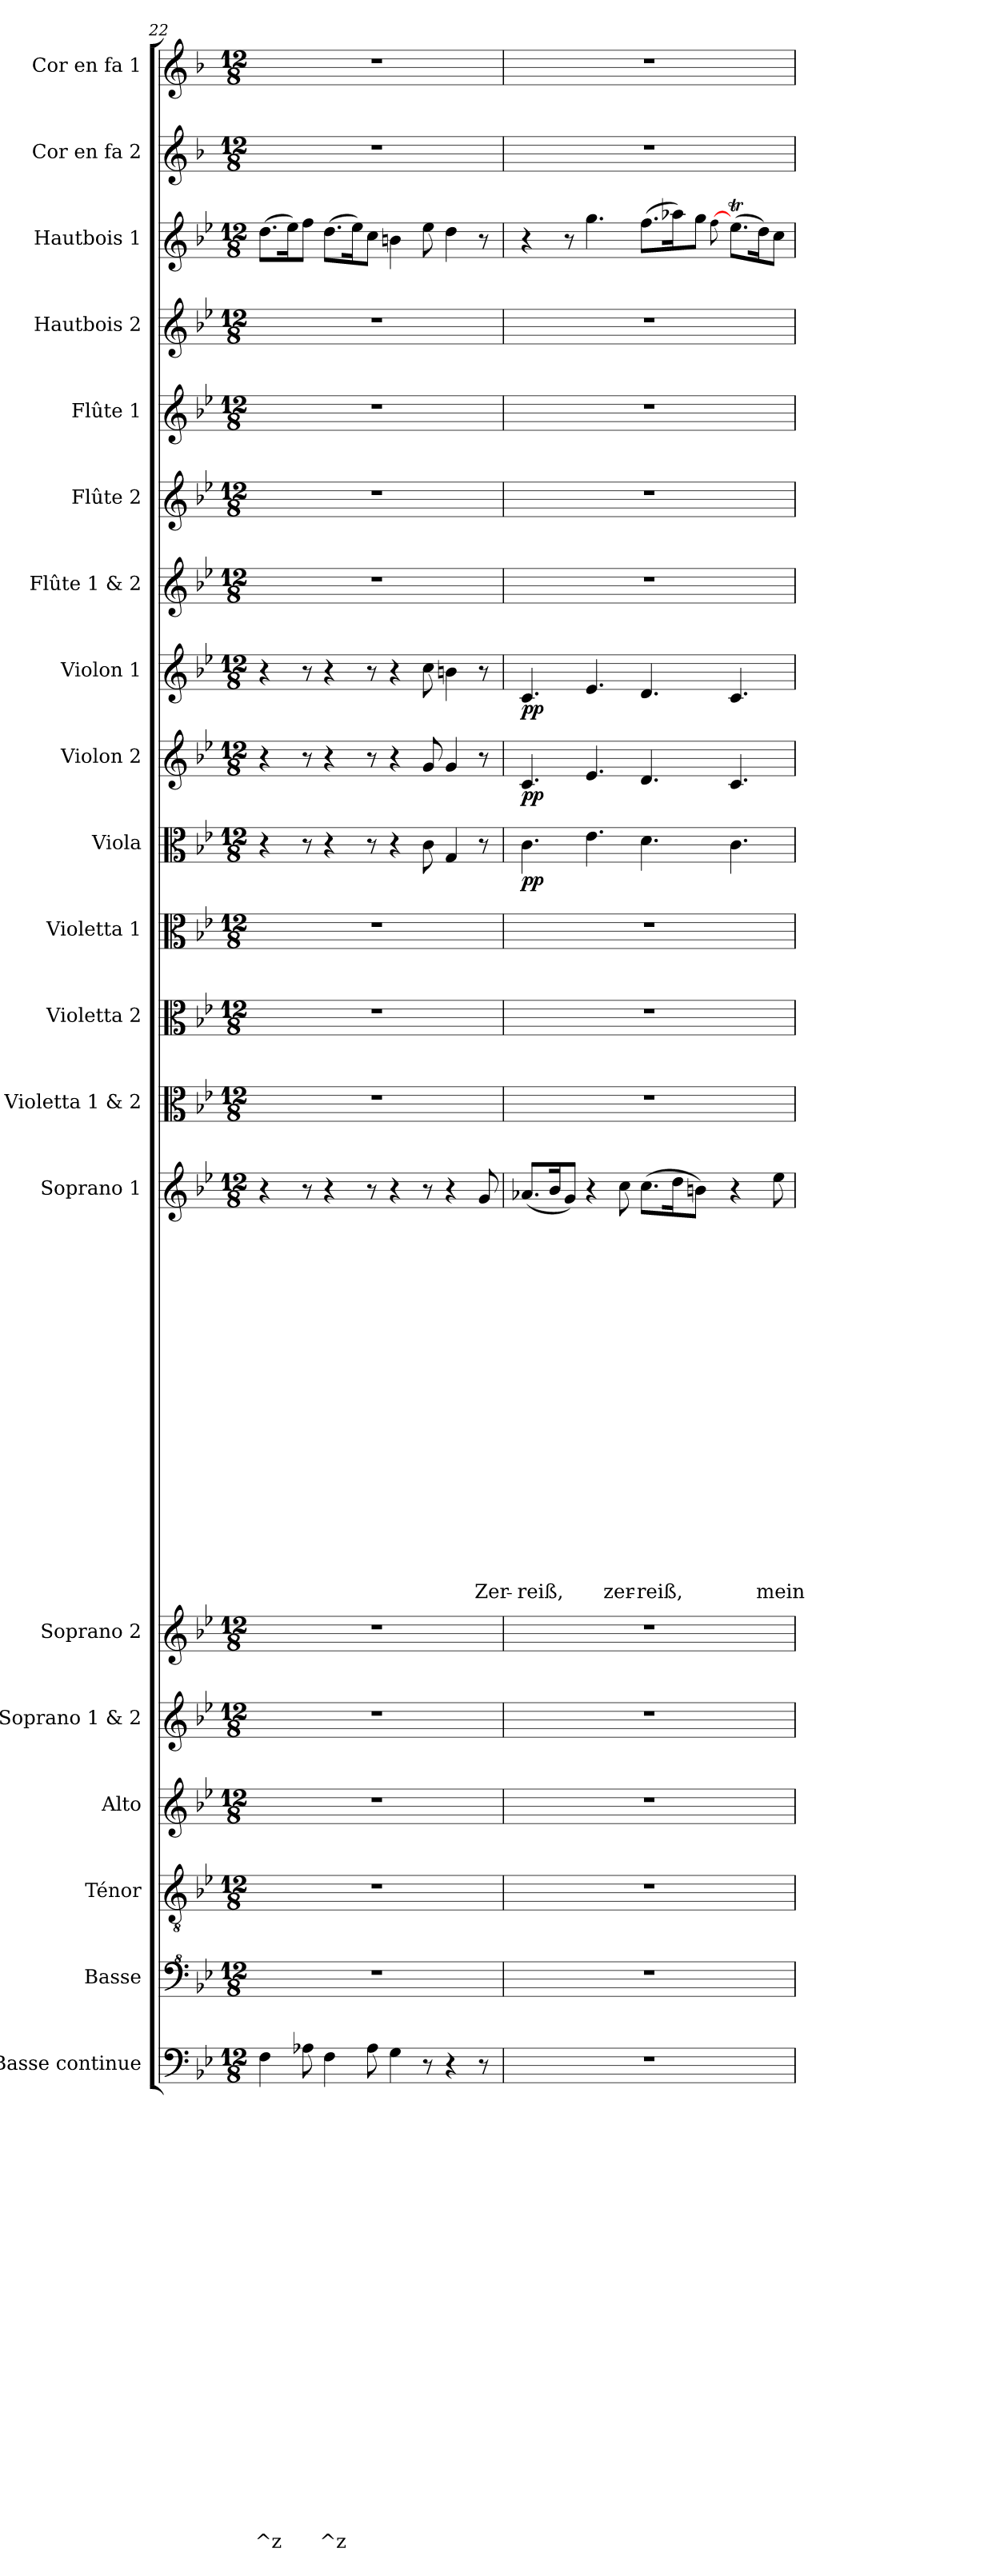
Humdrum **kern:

**kern	**text	**text	**text	**text	**text	**text	**text	**text	**text	**text	**text	**text	**text	**text	**text	**text	**text	**text	**text	**text	**text	**text	**text	**text	**kern	**kern	**kern	**kern	**kern	**kern	**text	**text	**text	**text	**text	**text	**text	**text	**text	**text	**text	**text	**text	**text	**text	**text	**text	**text	**text	**text	**kern	**kern	**kern	**kern	**dynam	**kern	**dynam	**kern	**dynam	**kern	**kern	**kern	**kern	**kern	**kern	**kern
*part20	*part20	*part20	*part20	*part20	*part20	*part20	*part20	*part20	*part20	*part20	*part20	*part20	*part20	*part20	*part20	*part20	*part20	*part20	*part20	*part20	*part20	*part20	*part20	*part20	*part19	*part18	*part17	*part16	*part15	*part14	*part14	*part14	*part14	*part14	*part14	*part14	*part14	*part14	*part14	*part14	*part14	*part14	*part14	*part14	*part14	*part14	*part14	*part14	*part14	*part14	*part13	*part12	*part11	*part10	*part10	*part9	*part9	*part8	*part8	*part7	*part6	*part5	*part4	*part3	*part2	*part1
*staff20	*staff20	*staff20	*staff20	*staff20	*staff20	*staff20	*staff20	*staff20	*staff20	*staff20	*staff20	*staff20	*staff20	*staff20	*staff20	*staff20	*staff20	*staff20	*staff20	*staff20	*staff20	*staff20	*staff20	*staff20	*staff19	*staff18	*staff17	*staff16	*staff15	*staff14	*staff14	*staff14	*staff14	*staff14	*staff14	*staff14	*staff14	*staff14	*staff14	*staff14	*staff14	*staff14	*staff14	*staff14	*staff14	*staff14	*staff14	*staff14	*staff14	*staff14	*staff13	*staff12	*staff11	*staff10	*staff10	*staff9	*staff9	*staff8	*staff8	*staff7	*staff6	*staff5	*staff4	*staff3	*staff2	*staff1
*I"Basse continue	*	*	*	*	*	*	*	*	*	*	*	*	*	*	*	*	*	*	*	*	*	*	*	*	*I"Basse	*I"Ténor	*I"Alto	*I"Soprano 1 & 2	*I"Soprano 2	*I"Soprano 1	*	*	*	*	*	*	*	*	*	*	*	*	*	*	*	*	*	*	*	*	*I"Violetta 1 & 2	*I"Violetta 2	*I"Violetta 1	*I"Viola	*	*I"Violon 2	*	*I"Violon 1	*	*I"Flûte 1 & 2	*I"Flûte 2	*I"Flûte 1	*I"Hautbois 2	*I"Hautbois 1	*I"Cor en fa 2	*I"Cor en fa 1
*I'BC	*	*	*	*	*	*	*	*	*	*	*	*	*	*	*	*	*	*	*	*	*	*	*	*	*I'Bas	*I'T	*I'A	*	*I'S 2	*I'S 1	*	*	*	*	*	*	*	*	*	*	*	*	*	*	*	*	*	*	*	*	*	*I'Vta 2	*I'Vta 1	*I'Vla	*	*I'Vln 2	*	*I'Vln 1	*	*	*I'Fl 2	*I'Fl 1	*I'Hb 2	*I'Hb 1	*I'Cor 2	*I'Cor 1
*clefF4	*	*	*	*	*	*	*	*	*	*	*	*	*	*	*	*	*	*	*	*	*	*	*	*	*clefF^4	*clefGv2	*clefG2	*clefG2	*clefG2	*clefG2	*	*	*	*	*	*	*	*	*	*	*	*	*	*	*	*	*	*	*	*	*clefC3	*clefC3	*clefC3	*clefC3	*	*clefG2	*	*clefG2	*	*clefG2	*clefG2	*clefG2	*clefG2	*clefG2	*clefG2	*clefG2
*ITrd7c12	*	*	*	*	*	*	*	*	*	*	*	*	*	*	*	*	*	*	*	*	*	*	*	*	*	*	*	*	*	*	*	*	*	*	*	*	*	*	*	*	*	*	*	*	*	*	*	*	*	*	*	*	*	*	*	*	*	*	*	*	*	*	*	*	*ITrd4c7	*ITrd4c7
*k[b-e-]	*	*	*	*	*	*	*	*	*	*	*	*	*	*	*	*	*	*	*	*	*	*	*	*	*k[b-e-]	*k[b-e-]	*k[b-e-]	*k[b-e-]	*k[b-e-]	*k[b-e-]	*	*	*	*	*	*	*	*	*	*	*	*	*	*	*	*	*	*	*	*	*k[b-e-]	*k[b-e-]	*k[b-e-]	*k[b-e-]	*	*k[b-e-]	*	*k[b-e-]	*	*k[b-e-]	*k[b-e-]	*k[b-e-]	*k[b-e-]	*k[b-e-]	*k[b-e-]	*k[b-e-]
*B-:	*	*	*	*	*	*	*	*	*	*	*	*	*	*	*	*	*	*	*	*	*	*	*	*	*B-:	*B-:	*B-:	*B-:	*B-:	*B-:	*	*	*	*	*	*	*	*	*	*	*	*	*	*	*	*	*	*	*	*	*B-:	*B-:	*B-:	*B-:	*	*B-:	*	*B-:	*	*B-:	*B-:	*B-:	*B-:	*B-:	*B-:	*B-:
*M12/8	*	*	*	*	*	*	*	*	*	*	*	*	*	*	*	*	*	*	*	*	*	*	*	*	*M12/8	*M12/8	*M12/8	*M12/8	*M12/8	*M12/8	*	*	*	*	*	*	*	*	*	*	*	*	*	*	*	*	*	*	*	*	*M12/8	*M12/8	*M12/8	*M12/8	*	*M12/8	*	*M12/8	*	*M12/8	*M12/8	*M12/8	*M12/8	*M12/8	*M12/8	*M12/8
=22	=22	=22	=22	=22	=22	=22	=22	=22	=22	=22	=22	=22	=22	=22	=22	=22	=22	=22	=22	=22	=22	=22	=22	=22	=22	=22	=22	=22	=22	=22	=22	=22	=22	=22	=22	=22	=22	=22	=22	=22	=22	=22	=22	=22	=22	=22	=22	=22	=22	=22	=22	=22	=22	=22	=22	=22	=22	=22	=22	=22	=22	=22	=22	=22	=22	=22
!	!	!	!	!	!	!	!	!	!	!	!	!	!	!	!	!	!	!	!	!	!	!	!	!LO:LY:b	!	!	!	!	!	!	!	!	!	!	!	!	!	!	!	!	!	!	!	!	!	!	!	!	!	!	!	!	!	!	!	!	!	!	!	!	!	!	!	!	!	!
4FF\	.	.	.	.	.	.	.	.	.	.	.	.	.	.	.	.	.	.	.	.	.	.	.	^z	1.r	1.r	1.r	1.r	1.r	4r	.	.	.	.	.	.	.	.	.	.	.	.	.	.	.	.	.	.	.	.	1.r	1.r	1.r	4r	.	4r	.	4r	.	1.r	1.r	1.r	1.r	(>8.dd\L	1.r	1.r
.	.	.	.	.	.	.	.	.	.	.	.	.	.	.	.	.	.	.	.	.	.	.	.	.	.	.	.	.	.	.	.	.	.	.	.	.	.	.	.	.	.	.	.	.	.	.	.	.	.	.	.	.	.	.	.	.	.	.	.	.	.	.	.	16ee-\k)	.	.
8AA-X\	.	.	.	.	.	.	.	.	.	.	.	.	.	.	.	.	.	.	.	.	.	.	.	.	.	.	.	.	.	8r	.	.	.	.	.	.	.	.	.	.	.	.	.	.	.	.	.	.	.	.	.	.	.	8r	.	8r	.	8r	.	.	.	.	.	8ff\J	.	.
!	!	!	!	!	!	!	!	!	!	!	!	!	!	!	!	!	!	!	!	!	!	!	!	!LO:LY:b	!	!	!	!	!	!	!	!	!	!	!	!	!	!	!	!	!	!	!	!	!	!	!	!	!	!	!	!	!	!	!	!	!	!	!	!	!	!	!	!	!	!
4FF\	.	.	.	.	.	.	.	.	.	.	.	.	.	.	.	.	.	.	.	.	.	.	.	^z	.	.	.	.	.	4r	.	.	.	.	.	.	.	.	.	.	.	.	.	.	.	.	.	.	.	.	.	.	.	4r	.	4r	.	4r	.	.	.	.	.	(>8.dd\L	.	.
.	.	.	.	.	.	.	.	.	.	.	.	.	.	.	.	.	.	.	.	.	.	.	.	.	.	.	.	.	.	.	.	.	.	.	.	.	.	.	.	.	.	.	.	.	.	.	.	.	.	.	.	.	.	.	.	.	.	.	.	.	.	.	.	16ee-\k)	.	.
8AA-\	.	.	.	.	.	.	.	.	.	.	.	.	.	.	.	.	.	.	.	.	.	.	.	.	.	.	.	.	.	8r	.	.	.	.	.	.	.	.	.	.	.	.	.	.	.	.	.	.	.	.	.	.	.	8r	.	8r	.	8r	.	.	.	.	.	8cc\J	.	.
4GG\	.	.	.	.	.	.	.	.	.	.	.	.	.	.	.	.	.	.	.	.	.	.	.	.	.	.	.	.	.	4r	.	.	.	.	.	.	.	.	.	.	.	.	.	.	.	.	.	.	.	.	.	.	.	4r	.	4r	.	4r	.	.	.	.	.	4bn\	.	.
8r	.	.	.	.	.	.	.	.	.	.	.	.	.	.	.	.	.	.	.	.	.	.	.	.	.	.	.	.	.	8r	.	.	.	.	.	.	.	.	.	.	.	.	.	.	.	.	.	.	.	.	.	.	.	8c\	.	8g/	.	8cc\	.	.	.	.	.	8ee-\	.	.
4r	.	.	.	.	.	.	.	.	.	.	.	.	.	.	.	.	.	.	.	.	.	.	.	.	.	.	.	.	.	4r	.	.	.	.	.	.	.	.	.	.	.	.	.	.	.	.	.	.	.	.	.	.	.	4G/	.	4g/	.	4bn\	.	.	.	.	.	4dd\	.	.
!	!	!	!	!	!	!	!	!	!	!	!	!	!	!	!	!	!	!	!	!	!	!	!	!	!	!	!	!	!	!	!	!	!	!	!	!	!	!	!	!	!	!	!	!	!	!	!	!	!	!LO:LY:b	!	!	!	!	!	!	!	!	!	!	!	!	!	!	!	!
8r	.	.	.	.	.	.	.	.	.	.	.	.	.	.	.	.	.	.	.	.	.	.	.	.	.	.	.	.	.	8g/	.	.	.	.	.	.	.	.	.	.	.	.	.	.	.	.	.	.	.	Zer-	.	.	.	8r	.	8r	.	8r	.	.	.	.	.	8r	.	.
=23	=23	=23	=23	=23	=23	=23	=23	=23	=23	=23	=23	=23	=23	=23	=23	=23	=23	=23	=23	=23	=23	=23	=23	=23	=23	=23	=23	=23	=23	=23	=23	=23	=23	=23	=23	=23	=23	=23	=23	=23	=23	=23	=23	=23	=23	=23	=23	=23	=23	=23	=23	=23	=23	=23	=23	=23	=23	=23	=23	=23	=23	=23	=23	=23	=23	=23
!	!	!	!	!	!	!	!	!	!	!	!	!	!	!	!	!	!	!	!	!	!	!	!	!	!	!	!	!	!	!	!	!	!	!	!	!	!	!	!	!	!	!	!	!	!	!	!	!	!	!LO:LY:b	!	!	!	!	!LO:DY:b	!	!LO:DY:b	!	!LO:DY:b	!	!	!	!	!	!	!
1.r	.	.	.	.	.	.	.	.	.	.	.	.	.	.	.	.	.	.	.	.	.	.	.	.	1.r	1.r	1.r	1.r	1.r	(<8.a-X/L	.	.	.	.	.	.	.	.	.	.	.	.	.	.	.	.	.	.	.	-reiß,	1.r	1.r	1.r	4.c\	pp	4.c/	pp	4.c/	pp	1.r	1.r	1.r	1.r	4r	1.r	1.r
.	.	.	.	.	.	.	.	.	.	.	.	.	.	.	.	.	.	.	.	.	.	.	.	.	.	.	.	.	.	16b-/k	.	.	.	.	.	.	.	.	.	.	.	.	.	.	.	.	.	.	.	.	.	.	.	.	.	.	.	.	.	.	.	.	.	.	.	.
.	.	.	.	.	.	.	.	.	.	.	.	.	.	.	.	.	.	.	.	.	.	.	.	.	.	.	.	.	.	8g/J)	.	.	.	.	.	.	.	.	.	.	.	.	.	.	.	.	.	.	.	.	.	.	.	.	.	.	.	.	.	.	.	.	.	8r	.	.
.	.	.	.	.	.	.	.	.	.	.	.	.	.	.	.	.	.	.	.	.	.	.	.	.	.	.	.	.	.	4r	.	.	.	.	.	.	.	.	.	.	.	.	.	.	.	.	.	.	.	.	.	.	.	4.e-\	.	4.e-/	.	4.e-/	.	.	.	.	.	4.gg\	.	.
!	!	!	!	!	!	!	!	!	!	!	!	!	!	!	!	!	!	!	!	!	!	!	!	!	!	!	!	!	!	!	!	!	!	!	!	!	!	!	!	!	!	!	!	!	!	!	!	!	!	!LO:LY:b	!	!	!	!	!	!	!	!	!	!	!	!	!	!	!	!
.	.	.	.	.	.	.	.	.	.	.	.	.	.	.	.	.	.	.	.	.	.	.	.	.	.	.	.	.	.	8cc\	.	.	.	.	.	.	.	.	.	.	.	.	.	.	.	.	.	.	.	zer-	.	.	.	.	.	.	.	.	.	.	.	.	.	.	.	.
!	!	!	!	!	!	!	!	!	!	!	!	!	!	!	!	!	!	!	!	!	!	!	!	!	!	!	!	!	!	!	!	!	!	!	!	!	!	!	!	!	!	!	!	!	!	!	!	!	!	!LO:LY:b	!	!	!	!	!	!	!	!	!	!	!	!	!	!	!	!
.	.	.	.	.	.	.	.	.	.	.	.	.	.	.	.	.	.	.	.	.	.	.	.	.	.	.	.	.	.	(>8.cc\L	.	.	.	.	.	.	.	.	.	.	.	.	.	.	.	.	.	.	.	-reiß,	.	.	.	4.d\	.	4.d/	.	4.d/	.	.	.	.	.	(>8.ff\L	.	.
.	.	.	.	.	.	.	.	.	.	.	.	.	.	.	.	.	.	.	.	.	.	.	.	.	.	.	.	.	.	16dd\k	.	.	.	.	.	.	.	.	.	.	.	.	.	.	.	.	.	.	.	.	.	.	.	.	.	.	.	.	.	.	.	.	.	16aa-X\k)	.	.
.	.	.	.	.	.	.	.	.	.	.	.	.	.	.	.	.	.	.	.	.	.	.	.	.	.	.	.	.	.	8bn\J)	.	.	.	.	.	.	.	.	.	.	.	.	.	.	.	.	.	.	.	.	.	.	.	.	.	.	.	.	.	.	.	.	.	8gg\J	.	.
.	.	.	.	.	.	.	.	.	.	.	.	.	.	.	.	.	.	.	.	.	.	.	.	.	.	.	.	.	.	.	.	.	.	.	.	.	.	.	.	.	.	.	.	.	.	.	.	.	.	.	.	.	.	.	.	.	.	.	.	.	.	.	.	[8qqff\	.	.
.	.	.	.	.	.	.	.	.	.	.	.	.	.	.	.	.	.	.	.	.	.	.	.	.	.	.	.	.	.	4r	.	.	.	.	.	.	.	.	.	.	.	.	.	.	.	.	.	.	.	.	.	.	.	4.c\	.	4.c/	.	4.c/	.	.	.	.	.	(>8.ee-T\L	.	.
.	.	.	.	.	.	.	.	.	.	.	.	.	.	.	.	.	.	.	.	.	.	.	.	.	.	.	.	.	.	.	.	.	.	.	.	.	.	.	.	.	.	.	.	.	.	.	.	.	.	.	.	.	.	.	.	.	.	.	.	.	.	.	.	16dd\k)	.	.
!	!	!	!	!	!	!	!	!	!	!	!	!	!	!	!	!	!	!	!	!	!	!	!	!	!	!	!	!	!	!	!	!	!	!	!	!	!	!	!	!	!	!	!	!	!	!	!	!	!	!LO:LY:b	!	!	!	!	!	!	!	!	!	!	!	!	!	!	!	!
.	.	.	.	.	.	.	.	.	.	.	.	.	.	.	.	.	.	.	.	.	.	.	.	.	.	.	.	.	.	8ee-\	.	.	.	.	.	.	.	.	.	.	.	.	.	.	.	.	.	.	.	mein	.	.	.	.	.	.	.	.	.	.	.	.	.	8cc\J	.	.
=	=	=	=	=	=	=	=	=	=	=	=	=	=	=	=	=	=	=	=	=	=	=	=	=	=	=	=	=	=	=	=	=	=	=	=	=	=	=	=	=	=	=	=	=	=	=	=	=	=	=	=	=	=	=	=	=	=	=	=	=	=	=	=	=	=	=
*-	*-	*-	*-	*-	*-	*-	*-	*-	*-	*-	*-	*-	*-	*-	*-	*-	*-	*-	*-	*-	*-	*-	*-	*-	*-	*-	*-	*-	*-	*-	*-	*-	*-	*-	*-	*-	*-	*-	*-	*-	*-	*-	*-	*-	*-	*-	*-	*-	*-	*-	*-	*-	*-	*-	*-	*-	*-	*-	*-	*-	*-	*-	*-	*-	*-	*-
